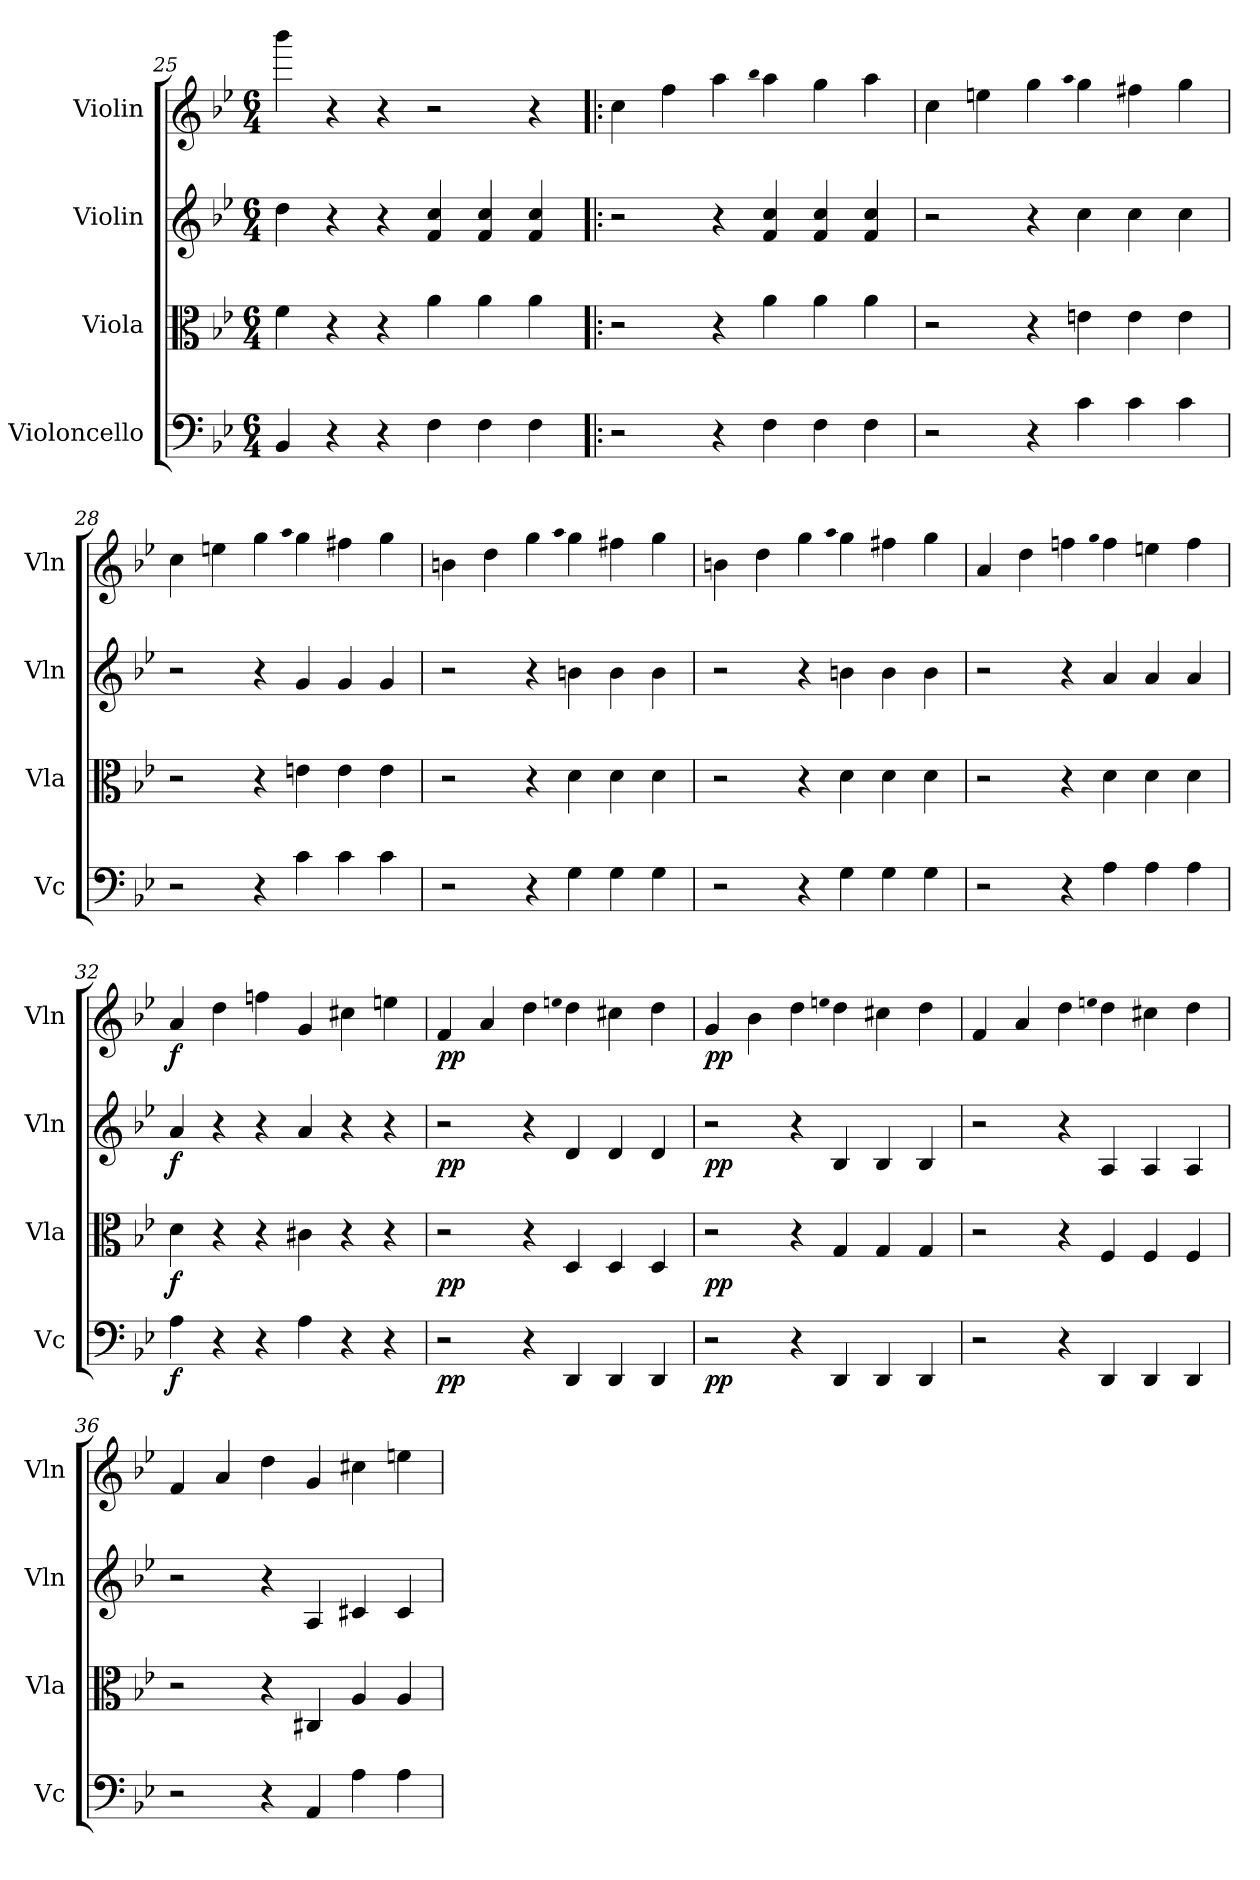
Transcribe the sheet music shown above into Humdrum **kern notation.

**kern	**dynam	**kern	**dynam	**kern	**dynam	**kern	**dynam
*part4	*part4	*part3	*part3	*part2	*part2	*part1	*part1
*staff4	*staff4	*staff3	*staff3	*staff2	*staff2	*staff1	*staff1
*I"Violoncello	*	*I"Viola	*	*I"Violin	*	*I"Violin	*
*I'Vc	*	*I'Vla	*	*I'Vln	*	*I'Vln	*
*clefF4	*	*clefC3	*	*clefG2	*	*clefG2	*
*k[b-e-]	*	*k[b-e-]	*	*k[b-e-]	*	*k[b-e-]	*
*M6/4	*	*M6/4	*	*M6/4	*	*M6/4	*
=25	=25	=25	=25	=25	=25	=25	=25
4BB-/	.	4f\	.	4dd\	.	4bbb-\	.
4r	.	4r	.	4r	.	4r	.
4r	.	4r	.	4r	.	4r	.
4F\	.	4a\	.	4f/ 4cc/	.	2r	.
4F\	.	4a\	.	4f/ 4cc/	.	.	.
4F\	.	4a\	.	4f/ 4cc/	.	4r	.
=26!|:	=26!|:	=26!|:	=26!|:	=26!|:	=26!|:	=26!|:	=26!|:
2r	.	2r	.	2r	.	4cc\	.
.	.	.	.	.	.	4ff\	.
4r	.	4r	.	4r	.	4aa\	.
.	.	.	.	.	.	qbb-	.
4F\	.	4a\	.	4f/ 4cc/	.	4aa\	.
4F\	.	4a\	.	4f/ 4cc/	.	4gg\	.
4F\	.	4a\	.	4f/ 4cc/	.	4aa\	.
=27	=27	=27	=27	=27	=27	=27	=27
2r	.	2r	.	2r	.	4cc\	.
.	.	.	.	.	.	4een\	.
4r	.	4r	.	4r	.	4gg\	.
.	.	.	.	.	.	qaa	.
4c\	.	4en\	.	4cc\	.	4gg\	.
4c\	.	4e\	.	4cc\	.	4ff#X\	.
4c\	.	4e\	.	4cc\	.	4gg\	.
=28	=28	=28	=28	=28	=28	=28	=28
2r	.	2r	.	2r	.	4cc\	.
.	.	.	.	.	.	4een\	.
4r	.	4r	.	4r	.	4gg\	.
.	.	.	.	.	.	qaa	.
4c\	.	4en\	.	4g/	.	4gg\	.
4c\	.	4e\	.	4g/	.	4ff#X\	.
4c\	.	4e\	.	4g/	.	4gg\	.
=29	=29	=29	=29	=29	=29	=29	=29
2r	.	2r	.	2r	.	4bn\	.
.	.	.	.	.	.	4dd\	.
4r	.	4r	.	4r	.	4gg\	.
.	.	.	.	.	.	qaa	.
4G\	.	4d\	.	4bn\	.	4gg\	.
4G\	.	4d\	.	4b\	.	4ff#X\	.
4G\	.	4d\	.	4b\	.	4gg\	.
=30	=30	=30	=30	=30	=30	=30	=30
2r	.	2r	.	2r	.	4bn\	.
.	.	.	.	.	.	4dd\	.
4r	.	4r	.	4r	.	4gg\	.
.	.	.	.	.	.	qaa	.
4G\	.	4d\	.	4bn\	.	4gg\	.
4G\	.	4d\	.	4b\	.	4ff#X\	.
4G\	.	4d\	.	4b\	.	4gg\	.
=31	=31	=31	=31	=31	=31	=31	=31
2r	.	2r	.	2r	.	4a/	.
.	.	.	.	.	.	4dd\	.
4r	.	4r	.	4r	.	4ffn\	.
.	.	.	.	.	.	qgg	.
4A\	.	4d\	.	4a/	.	4ff\	.
4A\	.	4d\	.	4a/	.	4een\	.
4A\	.	4d\	.	4a/	.	4ff\	.
=32	=32	=32	=32	=32	=32	=32	=32
4A\	f	4d\	f	4a/	f	4a/	f
4r	.	4r	.	4r	.	4dd\	.
4r	.	4r	.	4r	.	4ffn\	.
4A\	.	4c#X\	.	4a/	.	4g/	.
4r	.	4r	.	4r	.	4cc#X\	.
4r	.	4r	.	4r	.	4een\	.
=33	=33	=33	=33	=33	=33	=33	=33
2r	pp	2r	pp	2r	pp	4f/	pp
.	.	.	.	.	.	4a/	.
4r	.	4r	.	4r	.	4dd\	.
.	.	.	.	.	.	qeen	.
4DD/	.	4D/	.	4d/	.	4dd\	.
4DD/	.	4D/	.	4d/	.	4cc#X\	.
4DD/	.	4D/	.	4d/	.	4dd\	.
=34	=34	=34	=34	=34	=34	=34	=34
2r	pp	2r	pp	2r	pp	4g/	pp
.	.	.	.	.	.	4b-\	.
4r	.	4r	.	4r	.	4dd\	.
.	.	.	.	.	.	qeen	.
4DD/	.	4G/	.	4B-/	.	4dd\	.
4DD/	.	4G/	.	4B-/	.	4cc#X\	.
4DD/	.	4G/	.	4B-/	.	4dd\	.
=35	=35	=35	=35	=35	=35	=35	=35
2r	.	2r	.	2r	.	4f/	.
.	.	.	.	.	.	4a/	.
4r	.	4r	.	4r	.	4dd\	.
.	.	.	.	.	.	qeen	.
4DD/	.	4F/	.	4A/	.	4dd\	.
4DD/	.	4F/	.	4A/	.	4cc#X\	.
4DD/	.	4F/	.	4A/	.	4dd\	.
=36	=36	=36	=36	=36	=36	=36	=36
2r	.	2r	.	2r	.	4f/	.
.	.	.	.	.	.	4a/	.
4r	.	4r	.	4r	.	4dd\	.
4AA/	.	4C#X/	.	4A/	.	4g/	.
4A\	.	4A/	.	4c#X/	.	4cc#X\	.
4A\	.	4A/	.	4c#/	.	4een\	.
=	=	=	=	=	=	=	=
*-	*-	*-	*-	*-	*-	*-	*-
